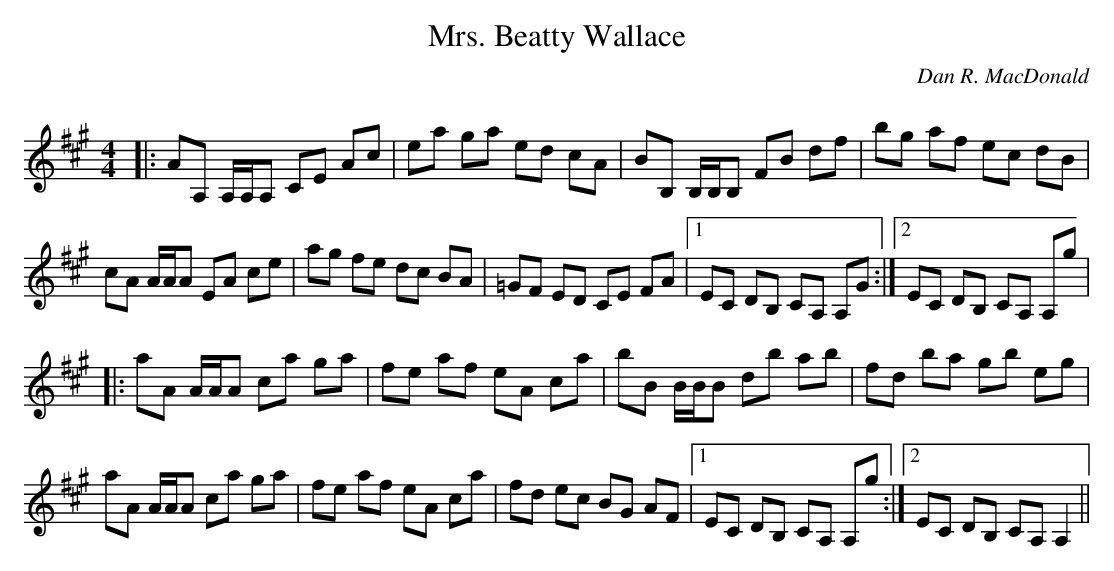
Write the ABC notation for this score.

X:1
T: Mrs. Beatty Wallace
C:Dan R. MacDonald
Q: 232
K:A
M:4/4
L:1/8
|:AA, A,1/2A,1/2A, CE Ac|ea ga ed cA|BB, B,1/2B,1/2B, FB df|bg af ec dB|
cA A1/2A1/2A EA ce|ag fe dc BA|=GF ED CE FA|1EC DB, CA, A,G:|2EC DB, CA, A,g|
|:aA A1/2A1/2A ca ga|fe af eA ca|bB B1/2B1/2B db ab|fd ba gb eg|
aA A1/2A1/2A ca ga|fe af eA ca|fd ec BG AF|1EC DB, CA, A,g:|2EC DB, CA, A,2||
